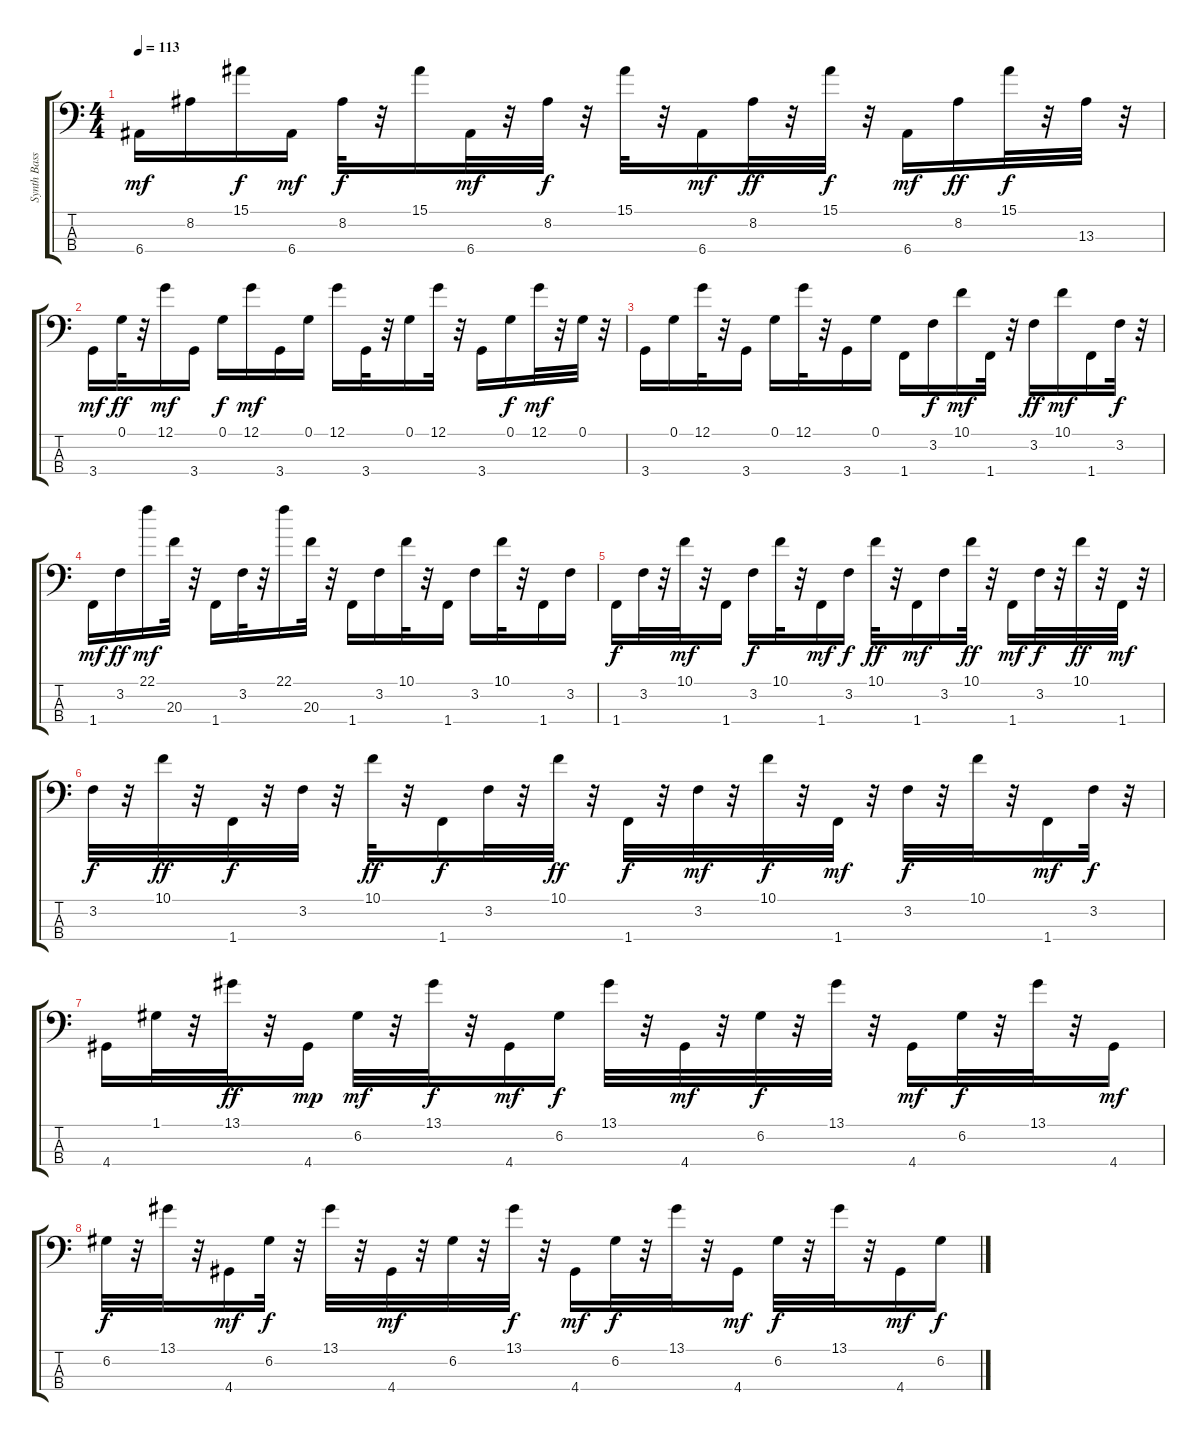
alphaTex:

\track ("Synth Bass" "Synth Bass") {instrument synthbass1}
\staff {score tabs}
\tuning (G2 D2 A1 E1) {hide}
\ts (4 4)
\tempo 113
\clef f4
\ks c
6.4.16{dy mf} 8.2.16 15.1.16{dy f} 6.4.16{dy mf} 8.2.32{dy f} r.32 15.1.16 6.4.32{dy mf} r.32 8.2.32{dy f} r.32 15.1.32 r.32 6.4.16{dy mf} 8.2.32{dy ff} r.32 15.1.32{dy f} r.32 6.4.16{dy mf} 8.2.16{dy ff} 15.1.32{dy f} r.32 13.3.32 r.32 |
3.4.16{dy mf} 0.1.32{dy ff} r.32 12.1.16{dy mf} 3.4.16 0.1.16{dy f} 12.1.16{dy mf} 3.4.16 0.1.16 12.1.16 3.4.32 r.32 0.1.16 12.1.32 r.32 3.4.16 0.1.16{dy f} 12.1.32{dy mf} r.32 0.1.32 r.32 |
3.4.16 0.1.16 12.1.32 r.32 3.4.16 0.1.16 12.1.32 r.32 3.4.16 0.1.16 1.4.16 3.2.16{dy f} 10.1.16{dy mf} 1.4.32 r.32 3.2.16{dy ff} 10.1.16{dy mf} 1.4.16 3.2.32{dy f} r.32 |
1.4.16{dy mf} 3.2.16{dy ff} 22.1.16{dy mf} 20.3.32 r.32 1.4.16 3.2.32 r.32 22.1.16 20.3.32 r.32 1.4.16 3.2.16 10.1.32 r.32 1.4.16 3.2.16 10.1.32 r.32 1.4.16 3.2.16 |
1.4.16{dy f} 3.2.32 r.32 10.1.32{dy mf} r.32 1.4.16 3.2.16{dy f} 10.1.32 r.32 1.4.16{dy mf} 3.2.16{dy f} 10.1.32{dy ff} r.32 1.4.16{dy mf} 3.2.16 10.1.32{dy ff} r.32 1.4.16{dy mf} 3.2.32{dy f} r.32 10.1.32{dy ff} r.32 1.4.32{dy mf} r.32 |
3.2.32{dy f} r.32 10.1.32{dy ff} r.32 1.4.32{dy f} r.32 3.2.32 r.32 10.1.32{dy ff} r.32 1.4.16{dy f} 3.2.32 r.32 10.1.32{dy ff} r.32 1.4.32{dy f} r.32 3.2.32{dy mf} r.32 10.1.32{dy f} r.32 1.4.32{dy mf} r.32 3.2.32{dy f} r.32 10.1.32 r.32 1.4.16{dy mf} 3.2.32{dy f} r.32 |
4.4.16 1.1.32 r.32 13.1.32{dy ff} r.32 4.4.16{dy mp} 6.2.32{dy mf} r.32 13.1.32{dy f} r.32 4.4.16{dy mf} 6.2.16{dy f} 13.1.32 r.32 4.4.32{dy mf} r.32 6.2.32{dy f} r.32 13.1.32 r.32 4.4.16{dy mf} 6.2.32{dy f} r.32 13.1.32 r.32 4.4.16{dy mf} |
6.2.32{dy f} r.32 13.1.32 r.32 4.4.16{dy mf} 6.2.32{dy f} r.32 13.1.32 r.32 4.4.32{dy mf} r.32 6.2.32 r.32 13.1.32{dy f} r.32 4.4.16{dy mf} 6.2.32{dy f} r.32 13.1.32 r.32 4.4.16{dy mf} 6.2.32{dy f} r.32 13.1.32 r.32 4.4.16{dy mf} 6.2.16{dy f}
